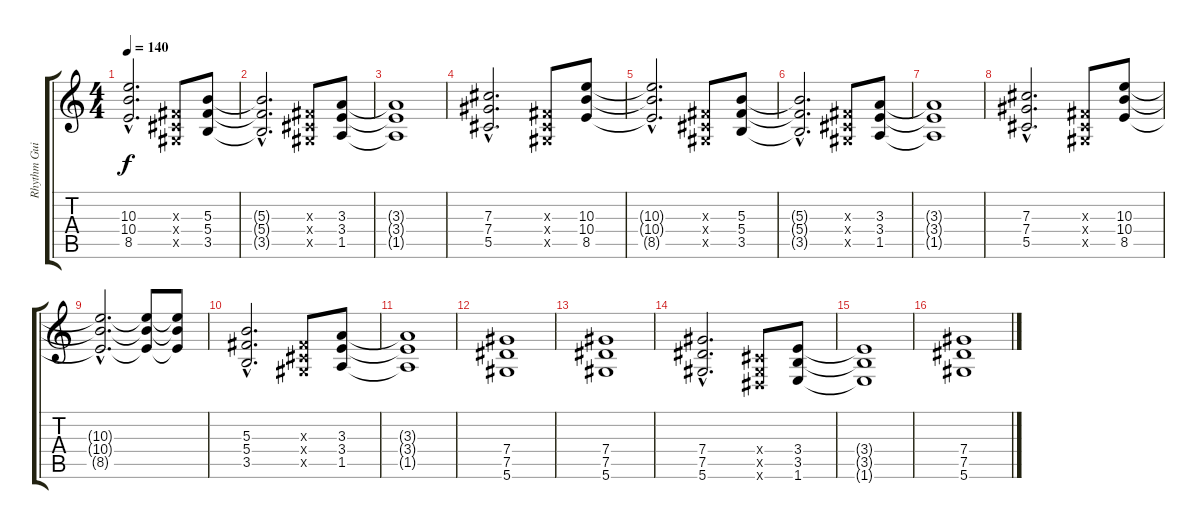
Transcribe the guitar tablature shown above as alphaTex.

\track ("Rhythm Guitar" "Rhythm Gui") {instrument overdrivenguitar}
\staff {score tabs}
\tuning (Eb4 Bb3 Gb3 Db3 Ab2 Eb2) {hide}
\ts (4 4)
\tempo 140
\clef g2
\ks c
(10.3{hac t} 10.4{hac t} 8.5{hac t}).2{d dy f} (0.3{x} 0.4{x} 0.5{x}).8 (5.3 5.4 3.5).8 |
(5.3{hac t} 5.4{hac t} 3.5{hac t}).2{d} (0.3{x} 0.4{x} 0.5{x}).8 (3.3 3.4 1.5).8 |
(3.3{t} 3.4{t} 1.5{t}).1 |
(7.3{hac} 7.4{hac} 5.5{hac}).2{d} (0.3{x} 0.4{x} 0.5{x}).8 (10.3 10.4 8.5).8 |
(10.3{hac t} 10.4{hac t} 8.5{hac t}).2{d} (0.3{x} 0.4{x} 0.5{x}).8 (5.3 5.4 3.5).8 |
(5.3{hac t} 5.4{hac t} 3.5{hac t}).2{d} (0.3{x} 0.4{x} 0.5{x}).8 (3.3 3.4 1.5).8 |
(3.3{t} 3.4{t} 1.5{t}).1 |
(7.3{hac} 7.4{hac} 5.5{hac}).2{d} (0.3{x} 0.4{x} 0.5{x}).8 (10.3 10.4 8.5).8 |
(10.3{hac t} 10.4{hac t} 8.5{hac t}).2{d} (10.3{t} 10.4{t} 8.5{t}).8 (10.3{t} 10.4{t} 8.5{t}).8 |
(5.3{hac} 5.4{hac} 3.5{hac}).2{d} (0.3{x} 0.4{x} 0.5{x}).8 (3.3 3.4 1.5).8 |
(3.3{t} 3.4{t} 1.5{t}).1 |
(7.4 7.5 5.6).1 |
(7.4 7.5 5.6).1 |
(7.4{hac} 7.5{hac} 5.6{hac}).2{d} (0.4{x} 0.5{x} 0.6{x}).8 (3.4 3.5 1.6).8 |
(3.4{t} 3.5{t} 1.6{t}).1 |
(7.4 7.5 5.6).1
